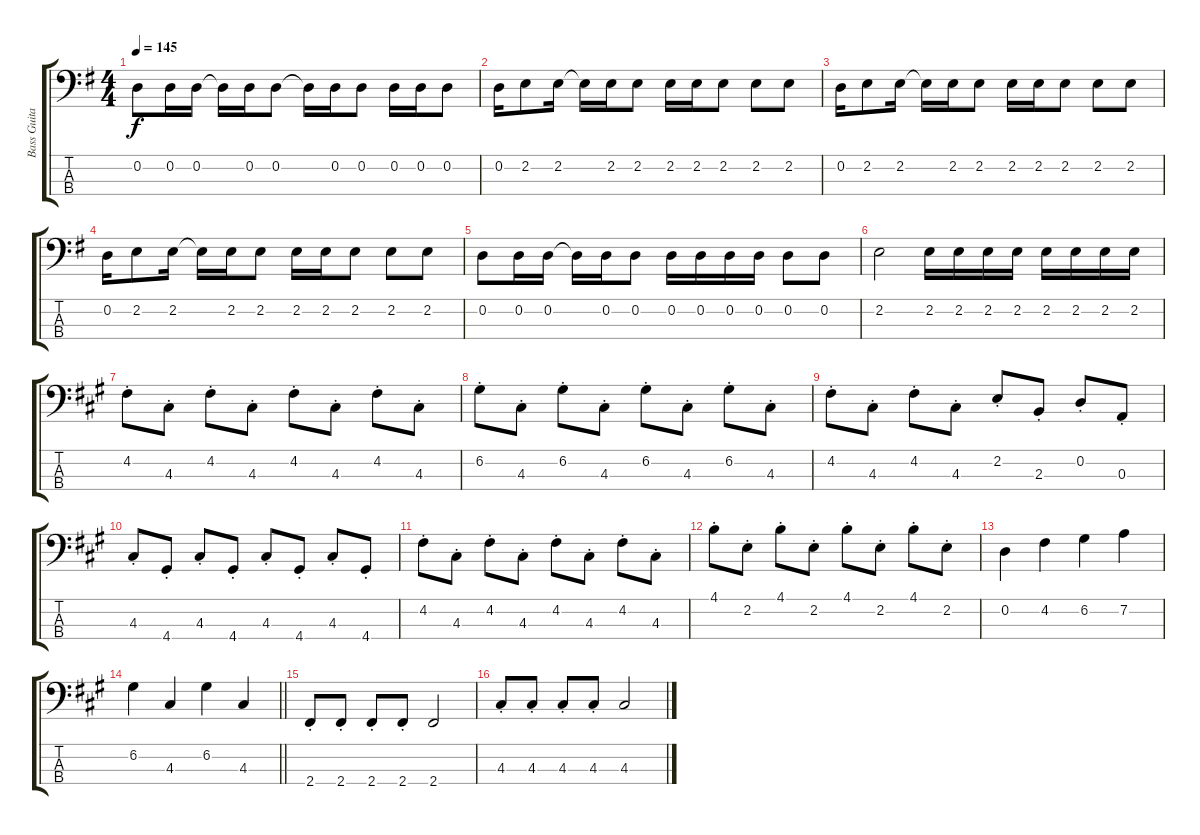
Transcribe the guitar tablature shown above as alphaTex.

\track ("Bass Guitar" "Bass Guita") {instrument electricbassfinger}
\staff {score tabs}
\tuning (G2 D2 A1 E1) {hide}
\ts (4 4)
\tempo 145
\clef f4
\ks eminor
0.2.8{dy f} 0.2.16 0.2.16 0.2{t}.16 0.2.16 0.2.8 0.2{t}.16 0.2.16 0.2.8 0.2.16 0.2.16 0.2.8 |
0.2.16 2.2.8 2.2.16 2.2{t}.16 2.2.16 2.2.8 2.2.16 2.2.16 2.2.8 2.2.8 2.2.8 |
0.2.16 2.2.8 2.2.16 2.2{t}.16 2.2.16 2.2.8 2.2.16 2.2.16 2.2.8 2.2.8 2.2.8 |
0.2.16 2.2.8 2.2.16 2.2{t}.16 2.2.16 2.2.8 2.2.16 2.2.16 2.2.8 2.2.8 2.2.8 |
0.2.8 0.2.16 0.2.16 0.2{t}.16 0.2.16 0.2.8 0.2.16 0.2.16 0.2.16 0.2.16 0.2.8 0.2.8 |
2.2.2 2.2.16 2.2.16 2.2.16 2.2.16 2.2.16 2.2.16 2.2.16 2.2.16 |
\ks f#minor
4.2{st}.8 4.3{st}.8 4.2{st}.8 4.3{st}.8 4.2{st}.8 4.3{st}.8 4.2{st}.8 4.3{st}.8 |
6.2{st}.8 4.3{st}.8 6.2{st}.8 4.3{st}.8 6.2{st}.8 4.3{st}.8 6.2{st}.8 4.3{st}.8 |
4.2{st}.8 4.3{st}.8 4.2{st}.8 4.3{st}.8 2.2{st}.8 2.3{st}.8 0.2{st}.8 0.3{st}.8 |
4.3{st}.8 4.4{st}.8 4.3{st}.8 4.4{st}.8 4.3{st}.8 4.4{st}.8 4.3{st}.8 4.4{st}.8 |
4.2{st}.8 4.3{st}.8 4.2{st}.8 4.3{st}.8 4.2{st}.8 4.3{st}.8 4.2{st}.8 4.3{st}.8 |
4.1{st}.8 2.2{st}.8 4.1{st}.8 2.2{st}.8 4.1{st}.8 2.2{st}.8 4.1{st}.8 2.2{st}.8 |
0.2.4 4.2.4 6.2.4 7.2.4 |
\barLineRight lightlight
6.2.4 4.3.4 6.2.4 4.3.4 |
2.4{st}.8 2.4{st}.8 2.4{st}.8 2.4{st}.8 2.4.2 |
4.3{st}.8 4.3{st}.8 4.3{st}.8 4.3{st}.8 4.3.2
